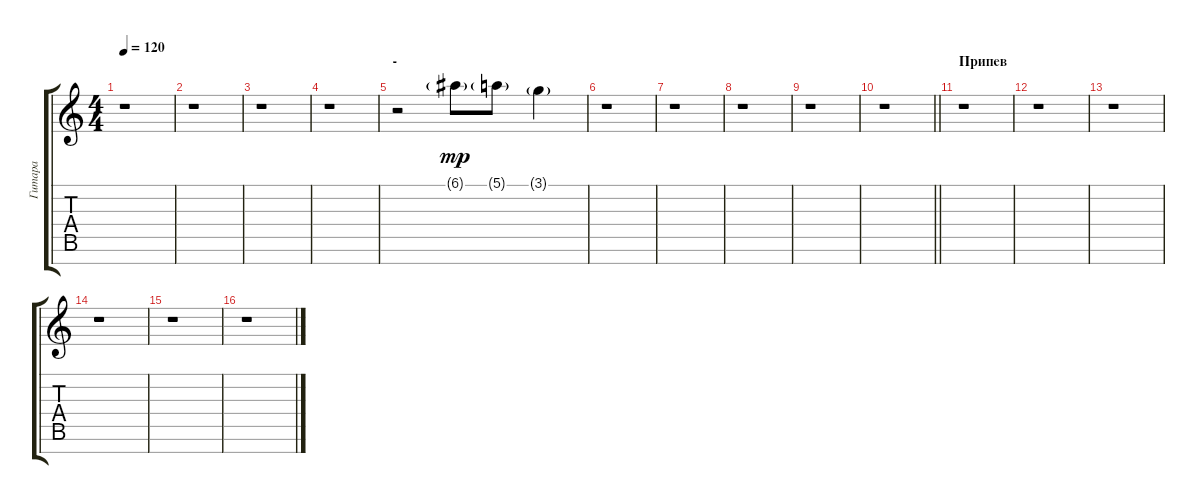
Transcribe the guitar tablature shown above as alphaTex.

\track ("Гитара" "Гитара") {instrument acousticguitarsteel}
\staff {score tabs}
\tuning (E4 B3 G3 D3 A2 E2 B1) {hide}
\ts (4 4)
\tempo 120
\clef g2
\ks c
r.1{dy mp} |
r.1 |
r.1 |
r.1 |
\section ("" "-")
r.2 6.1{g}.8 5.1{g}.8 3.1{g}.4 |
r.1 |
r.1 |
r.1 |
r.1 |
\barLineRight lightlight
r.1 |
\section ("" "Припев")
r.1 |
r.1 |
r.1 |
r.1 |
r.1 |
r.1
